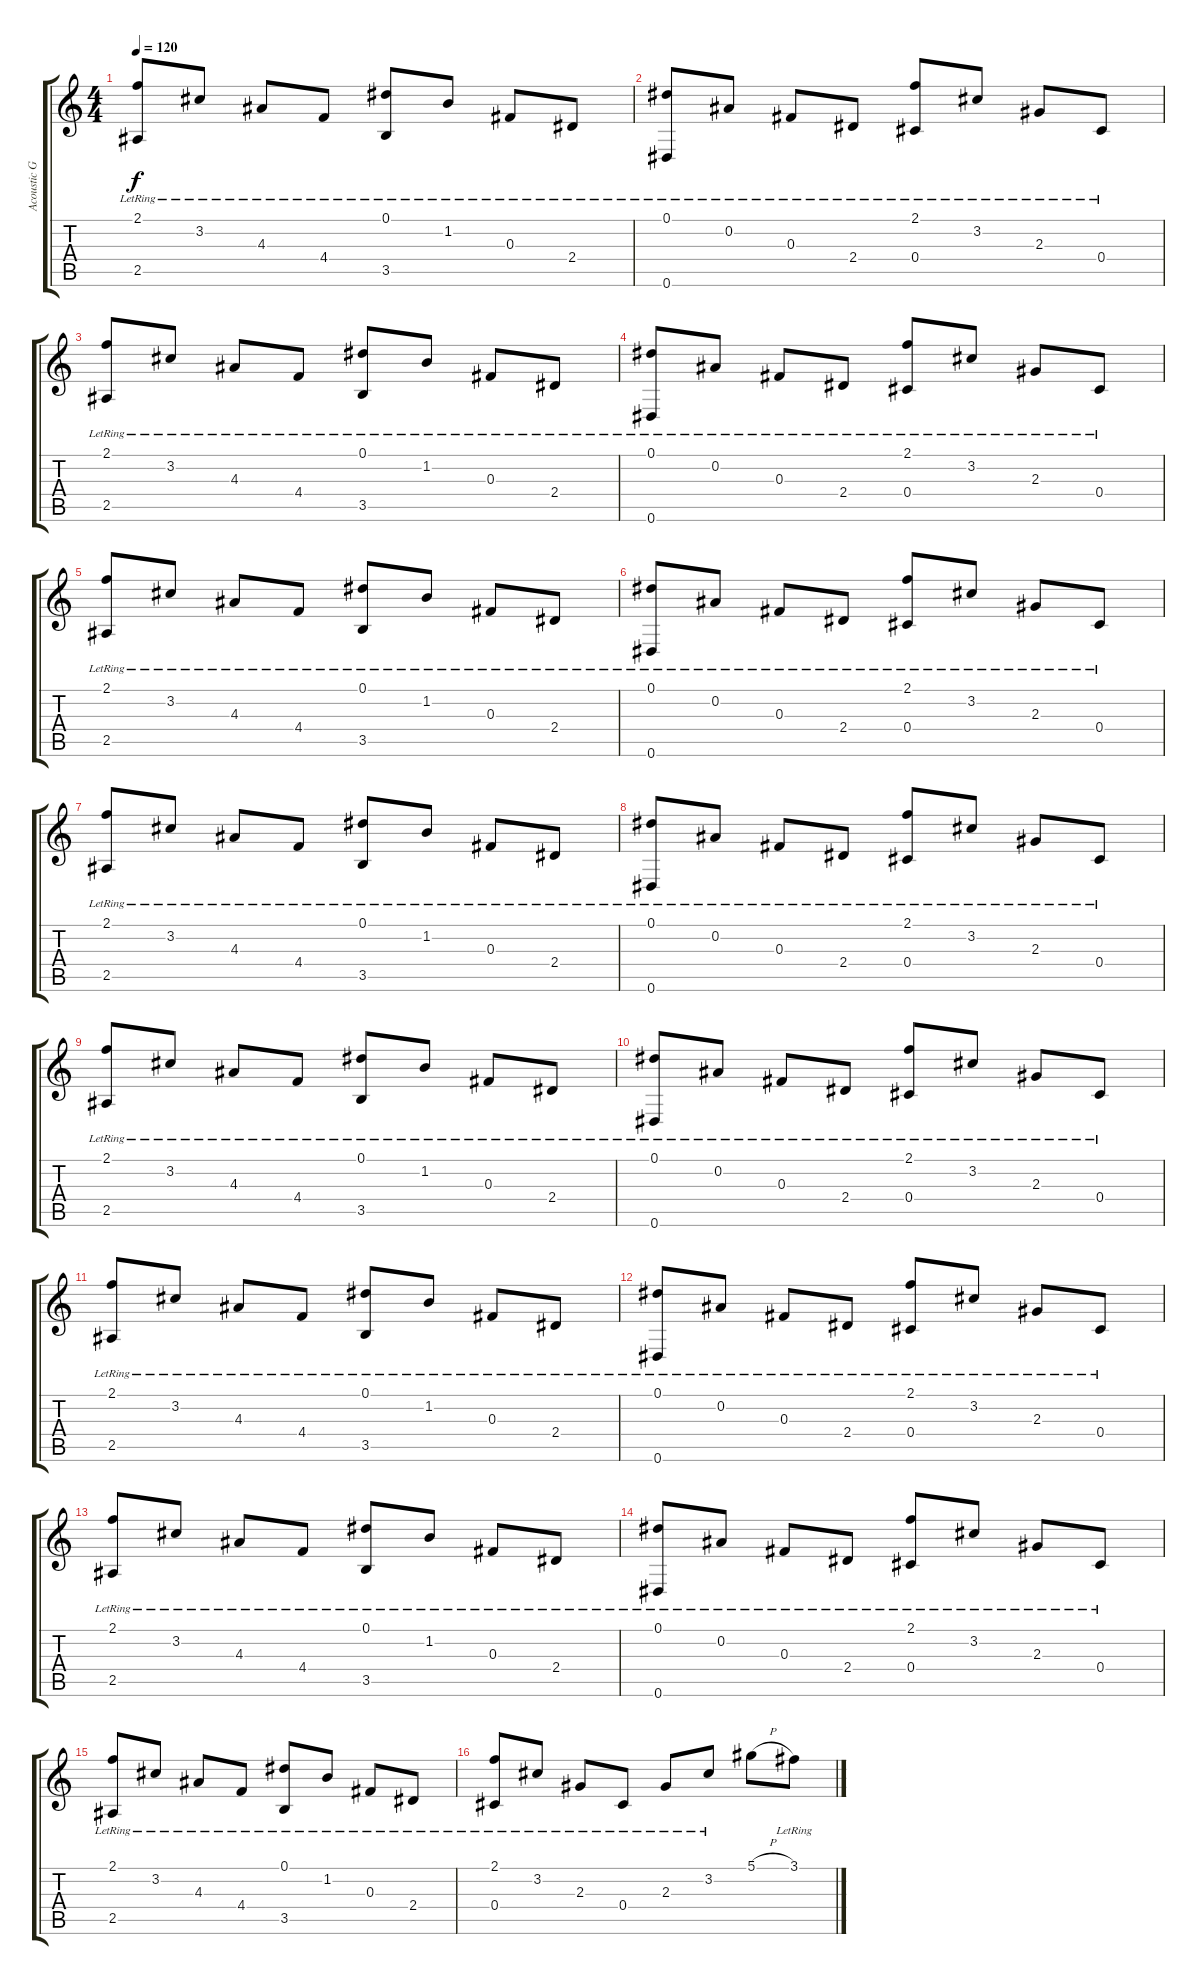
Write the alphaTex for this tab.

\track ("Acoustic Guitar" "Acoustic G") {instrument acousticguitarsteel}
\staff {score tabs}
\tuning (Eb4 Bb3 Gb3 Db3 Ab2 Eb2) {hide}
\ts (4 4)
\tempo 120
\clef g2
\ks c
(2.1{lr} 2.5{lr}).8{dy f} 3.2{lr}.8 4.3{lr}.8 4.4{lr}.8 (0.1{lr} 3.5{lr}).8 1.2{lr}.8 0.3{lr}.8 2.4{lr}.8 |
(0.1{lr} 0.6{lr}).8 0.2{lr}.8 0.3{lr}.8 2.4{lr}.8 (2.1{lr} 0.4{lr}).8 3.2{lr}.8 2.3{lr}.8 0.4{lr}.8 |
(2.1{lr} 2.5{lr}).8 3.2{lr}.8 4.3{lr}.8 4.4{lr}.8 (0.1{lr} 3.5{lr}).8 1.2{lr}.8 0.3{lr}.8 2.4{lr}.8 |
(0.1{lr} 0.6{lr}).8 0.2{lr}.8 0.3{lr}.8 2.4{lr}.8 (2.1{lr} 0.4{lr}).8 3.2{lr}.8 2.3{lr}.8 0.4{lr}.8 |
(2.1{lr} 2.5{lr}).8 3.2{lr}.8 4.3{lr}.8 4.4{lr}.8 (0.1{lr} 3.5{lr}).8 1.2{lr}.8 0.3{lr}.8 2.4{lr}.8 |
(0.1{lr} 0.6{lr}).8 0.2{lr}.8 0.3{lr}.8 2.4{lr}.8 (2.1{lr} 0.4{lr}).8 3.2{lr}.8 2.3{lr}.8 0.4{lr}.8 |
(2.1{lr} 2.5{lr}).8 3.2{lr}.8 4.3{lr}.8 4.4{lr}.8 (0.1{lr} 3.5{lr}).8 1.2{lr}.8 0.3{lr}.8 2.4{lr}.8 |
(0.1{lr} 0.6{lr}).8 0.2{lr}.8 0.3{lr}.8 2.4{lr}.8 (2.1{lr} 0.4{lr}).8 3.2{lr}.8 2.3{lr}.8 0.4{lr}.8 |
(2.1{lr} 2.5{lr}).8 3.2{lr}.8 4.3{lr}.8 4.4{lr}.8 (0.1{lr} 3.5{lr}).8 1.2{lr}.8 0.3{lr}.8 2.4{lr}.8 |
(0.1{lr} 0.6{lr}).8 0.2{lr}.8 0.3{lr}.8 2.4{lr}.8 (2.1{lr} 0.4{lr}).8 3.2{lr}.8 2.3{lr}.8 0.4{lr}.8 |
(2.1{lr} 2.5{lr}).8 3.2{lr}.8 4.3{lr}.8 4.4{lr}.8 (0.1{lr} 3.5{lr}).8 1.2{lr}.8 0.3{lr}.8 2.4{lr}.8 |
(0.1{lr} 0.6{lr}).8 0.2{lr}.8 0.3{lr}.8 2.4{lr}.8 (2.1{lr} 0.4{lr}).8 3.2{lr}.8 2.3{lr}.8 0.4{lr}.8 |
(2.1{lr} 2.5{lr}).8 3.2{lr}.8 4.3{lr}.8 4.4{lr}.8 (0.1{lr} 3.5{lr}).8 1.2{lr}.8 0.3{lr}.8 2.4{lr}.8 |
(0.1{lr} 0.6{lr}).8 0.2{lr}.8 0.3{lr}.8 2.4{lr}.8 (2.1{lr} 0.4{lr}).8 3.2{lr}.8 2.3{lr}.8 0.4{lr}.8 |
(2.1{lr} 2.5{lr}).8 3.2{lr}.8 4.3{lr}.8 4.4{lr}.8 (0.1{lr} 3.5{lr}).8 1.2{lr}.8 0.3{lr}.8 2.4{lr}.8 |
(2.1{lr} 0.4{lr}).8 3.2{lr}.8 2.3{lr}.8 0.4{lr}.8 2.3{lr}.8 3.2{lr}.8 5.1{h}.8 3.1{lr}.8
